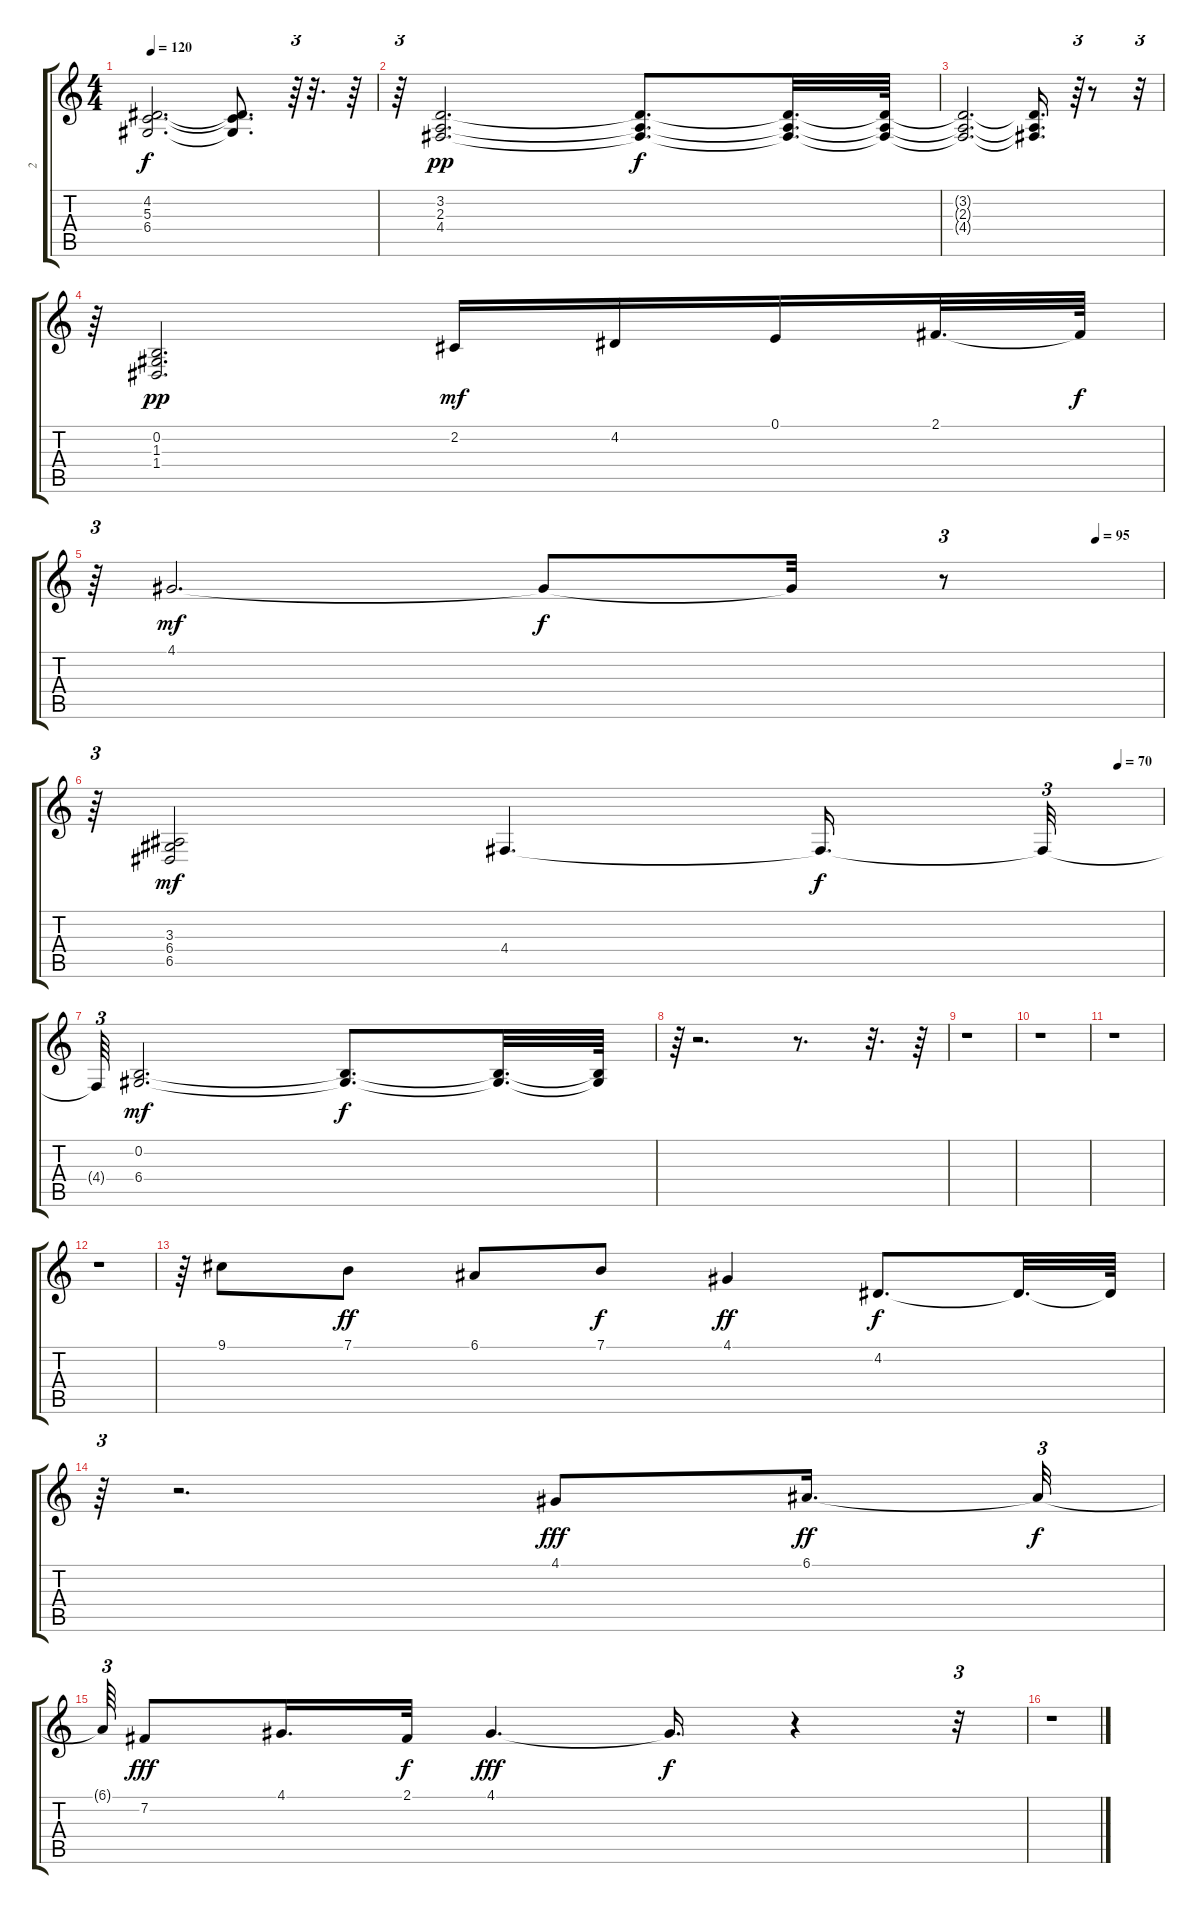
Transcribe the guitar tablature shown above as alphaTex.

\track ("2" "2") {instrument flute}
\staff {score tabs}
\tuning (E4 B3 G3 D3 A2 E2) {hide}
\ts (4 4)
\tempo 120
\clef g2
\ks c
(4.2{t} 5.3{t} 6.4{t}).2{d dy f} (4.2{t} 5.3{t} 6.4{t}).8{d} r.64{tu (3 2)} r.32{d} r.64 |
r.64{tu (3 2)} (3.2 2.3 4.4).2{d dy pp} (3.2{t} 2.3{t} 4.4{t}).8{d dy f} (3.2{t} 2.3{t} 4.4{t}).32{d} (3.2{t} 2.3{t} 4.4{t}).64 |
(3.2{t} 2.3{t} 4.4{t}).2{d} (3.2{t} 2.3{t} 4.4{t}).16{d} r.64{tu (3 2)} r.8 r.32{tu (3 2)} |
r.64{tu (3 2)} (0.2 1.3 1.4).2{d dy pp} 2.2.16{dy mf} 4.2.16 0.1.16 2.1.32{d} 2.1{t}.64{dy f} |
\tempo (95 0.9375)
r.64{tu (3 2)} 4.1.2{d dy mf} 4.1{t}.8{dy f} 4.1{t}.32 r.8{tu (3 2)} |
\tempo (70 0.9583333333333334)
r.64{tu (3 2)} (3.3 6.4 6.5).2{dy mf} 4.4.4{d} 4.4{t}.16{d dy f} 4.4{t}.32{tu (3 2)} |
4.4{t}.64{tu (3 2)} (0.2 6.4).2{d dy mf} (0.2{t} 6.4{t}).8{d dy f} (0.2{t} 6.4{t}).32{d} (0.2{t} 6.4{t}).64 |
r.64{tu (3 2)} r.2{d} r.8{d} r.32{d} r.64 |
r.1 |
r.1 |
r.1 |
r.1 |
r.64{tu (3 2)} 9.1.8{volume 13 balance 8 instrument banjo} 7.1.8{dy ff} 6.1.8 7.1.8{dy f} 4.1.4{dy ff} 4.2.8{d dy f} 4.2{t}.32{d} 4.2{t}.64 |
r.64{tu (3 2)} r.2{d} 4.1.8{dy fff} 6.1.16{d dy ff} 6.1{t}.32{tu (3 2) dy f} |
6.1{t}.64{tu (3 2)} 7.2.8{dy fff} 4.1.16{d} 2.1.32{dy f} 4.1.4{d dy fff} 4.1{t}.16{d dy f} r.4 r.32{tu (3 2)} |
r.1
